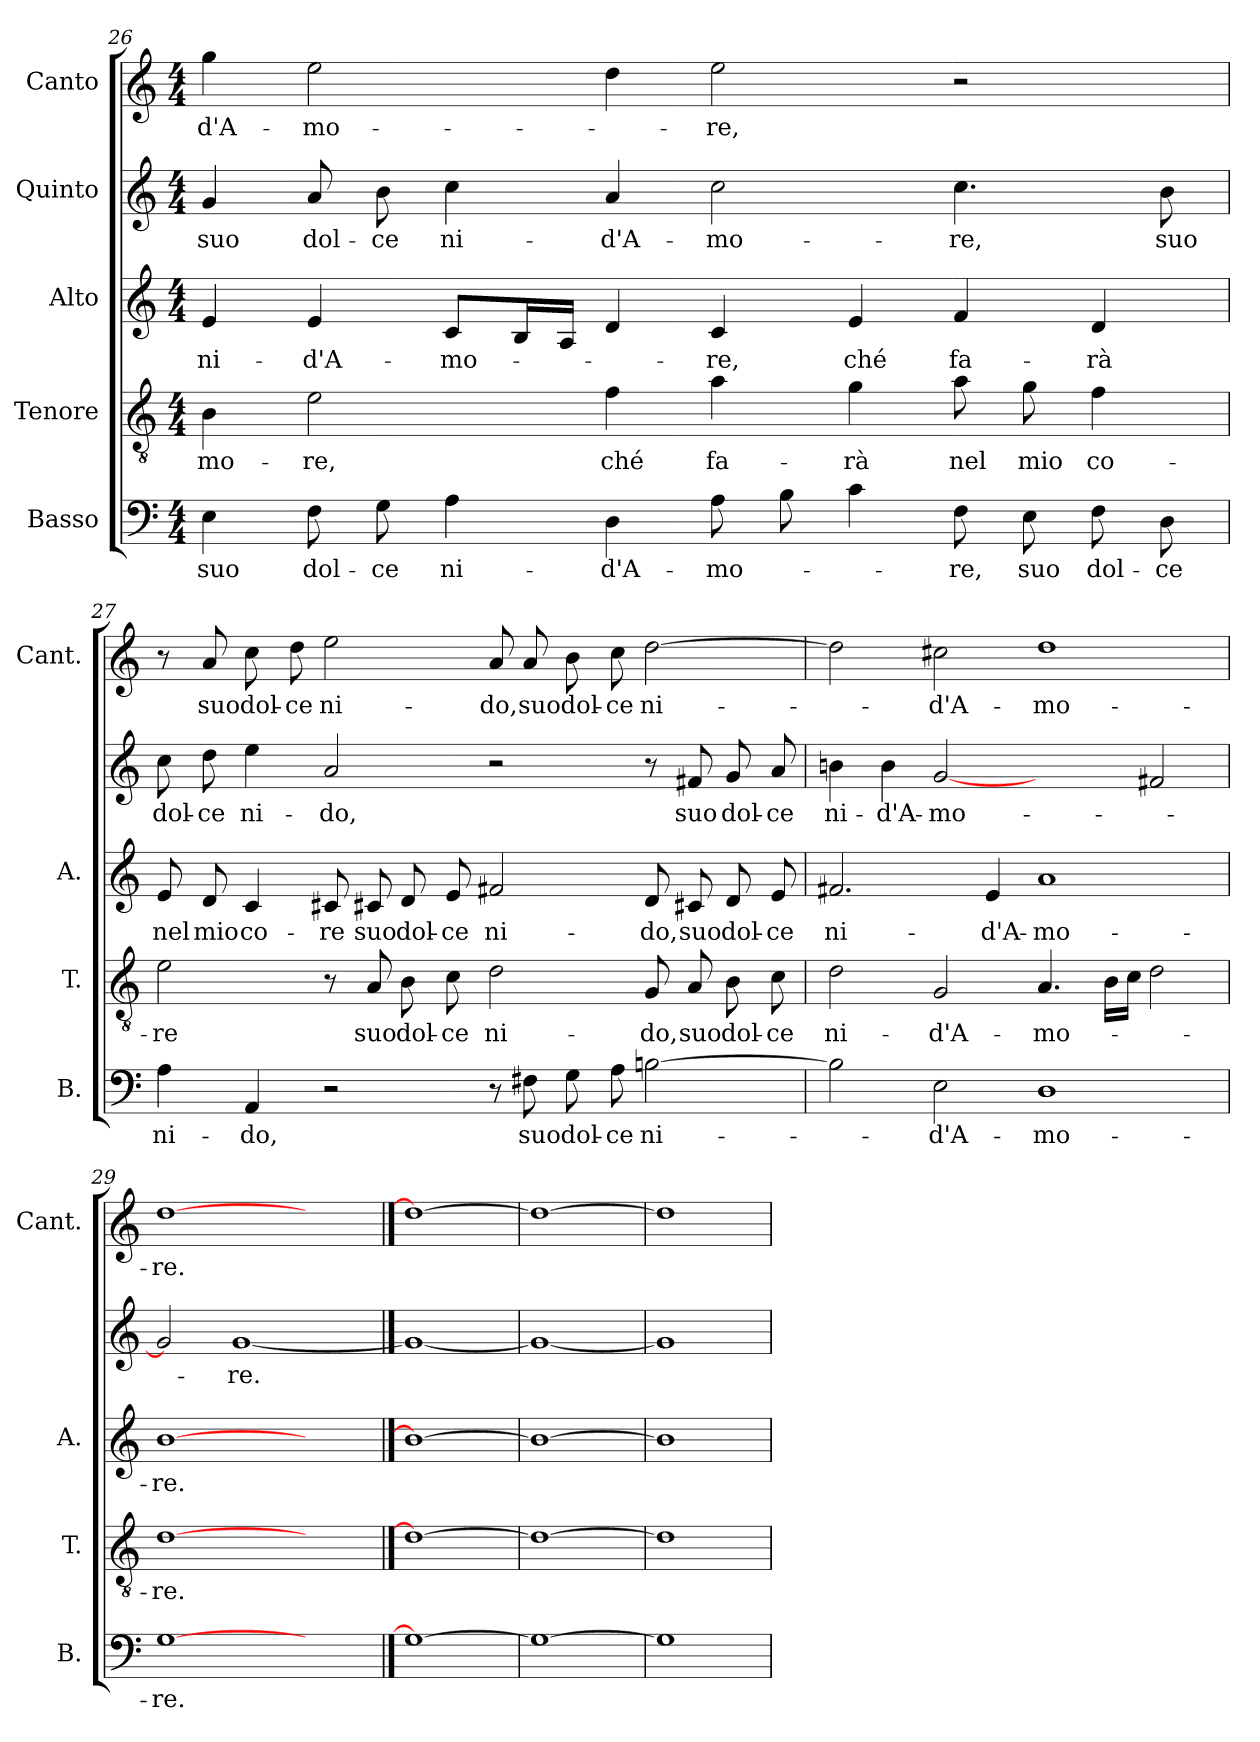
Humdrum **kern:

**kern	**text	**kern	**text	**kern	**text	**kern	**text	**kern	**text
*part5	*part5	*part4	*part4	*part3	*part3	*part2	*part2	*part1	*part1
*staff5	*staff5	*staff4	*staff4	*staff3	*staff3	*staff2	*staff2	*staff1	*staff1
*I"Basso	*	*I"Tenore	*	*I"Alto	*	*I"Quinto	*	*I"Canto	*
*I'B.	*	*I'T.	*	*I'A.	*	*	*	*I'Cant.	*
*clefF4	*	*clefGv2	*	*clefG2	*	*clefG2	*	*clefG2	*
*k[]	*	*k[]	*	*k[]	*	*k[]	*	*k[]	*
*C:	*	*C:	*	*C:	*	*C:	*	*C:	*
*M4/4	*	*M4/4	*	*M4/4	*	*M4/4	*	*M4/4	*
=26	=26	=26	=26	=26	=26	=26	=26	=26	=26
4E\	suo	4B\	-mo-	4e/	ni-	4g/	suo	4gg\	-d'A-
8F\	dol-	2e\	-re,	4e/	-d'A-	8a/	dol-	2ee\	-mo-
8G\	-ce	.	.	.	.	8b\	-ce	.	.
4A\	ni-	.	.	8c/L	-mo-	4cc\	ni-	.	.
.	.	.	.	16B/L	.	.	.	.	.
.	.	.	.	16A/JJ	.	.	.	.	.
4D\	-d'A-	4f\	ché	4d/	.	4a/	-d'A-	4dd\	.
8A\	-mo-	4a\	fa-	4c/	-re,	2cc\	-mo-	2ee\	-re,
8B\	.	.	.	.	.	.	.	.	.
4c\	.	4g\	-rà	4e/	ché	.	.	.	.
8F\	-re,	8a\	nel	4f/	fa-	4.cc\	-re,	2r	.
8E\	suo	8g\	mio	.	.	.	.	.	.
8F\	dol-	4f\	co-	4d/	-rà	.	.	.	.
8D\	-ce	.	.	.	.	8b\	suo	.	.
=27	=27	=27	=27	=27	=27	=27	=27	=27	=27
4A\	ni-	2e\	-re	8e/	nel	8cc\	dol-	8r	.
.	.	.	.	8d/	mio	8dd\	-ce	8a/	suo
4AA/	-do,	.	.	4c/	co-	4ee\	ni-	8cc\	dol-
.	.	.	.	.	.	.	.	8dd\	-ce
2r	.	8r	.	8c#X/	-re	2a/	-do,	2ee\	ni-
.	.	8A/	suo	8c#X/	suo	.	.	.	.
.	.	8B\	dol-	8d/	dol-	.	.	.	.
.	.	8c\	-ce	8e/	-ce	.	.	.	.
8r	.	2d\	ni-	2f#X/	ni-	2r	.	8a/	-do,
8F#X\	suo	.	.	.	.	.	.	8a/	suo
8G\	dol-	.	.	.	.	.	.	8b\	dol-
8A\	-ce	.	.	.	.	.	.	8cc\	-ce
[2Bn\	ni-	8G/	-do,	8d/	-do,	8r	.	[2dd\	ni-
.	.	8A/	suo	8c#X/	suo	8f#X/	suo	.	.
.	.	8B\	dol-	8d/	dol-	8g/	dol-	.	.
.	.	8c\	-ce	8e/	-ce	8a/	-ce	.	.
=28	=28	=28	=28	=28	=28	=28	=28	=28	=28
2B\]	.	2d\	ni-	2.f#X/	ni-	4bn\	ni-	2dd\]	.
.	.	.	.	.	.	4b\	-d'A-	.	.
2E\	-d'A-	2G/	-d'A-	.	.	[2g/	-mo-	2cc#X\	-d'A-
.	.	.	.	4e/	-d'A-	.	.	.	.
1D\	-mo-	4.A/	-mo-	1a/	-mo-	2ryy	.	1dd\	-mo-
.	.	16B\LL	.	.	.	.	.	.	.
.	.	16c\JJ	.	.	.	.	.	.	.
.	.	2d\	.	.	.	2f#X/	.	.	.
=29	=29	=29	=29	=29	=29	=29	=29	=29	=29
[1G\	-re.	[1d\	-re.	[1b\	-re.	2g/]	.	[1dd\	-re.
.	.	.	.	.	.	[1g/	-re.	.	.
2ryy	.	2ryy	.	2ryy	.	.	.	2ryy	.
==30	==30	==30	==30	==30	==30	==30	==30	==30	==30
1G\_	.	1d\_	.	1b\_	.	1g/_	.	1dd\_	.
=31	=31	=31	=31	=31	=31	=31	=31	=31	=31
1G\_	.	1d\_	.	1b\_	.	1g/_	.	1dd\_	.
=32	=32	=32	=32	=32	=32	=32	=32	=32	=32
1G\]	.	1d\]	.	1b\]	.	1g/]	.	1dd\]	.
=	=	=	=	=	=	=	=	=	=
*-	*-	*-	*-	*-	*-	*-	*-	*-	*-
